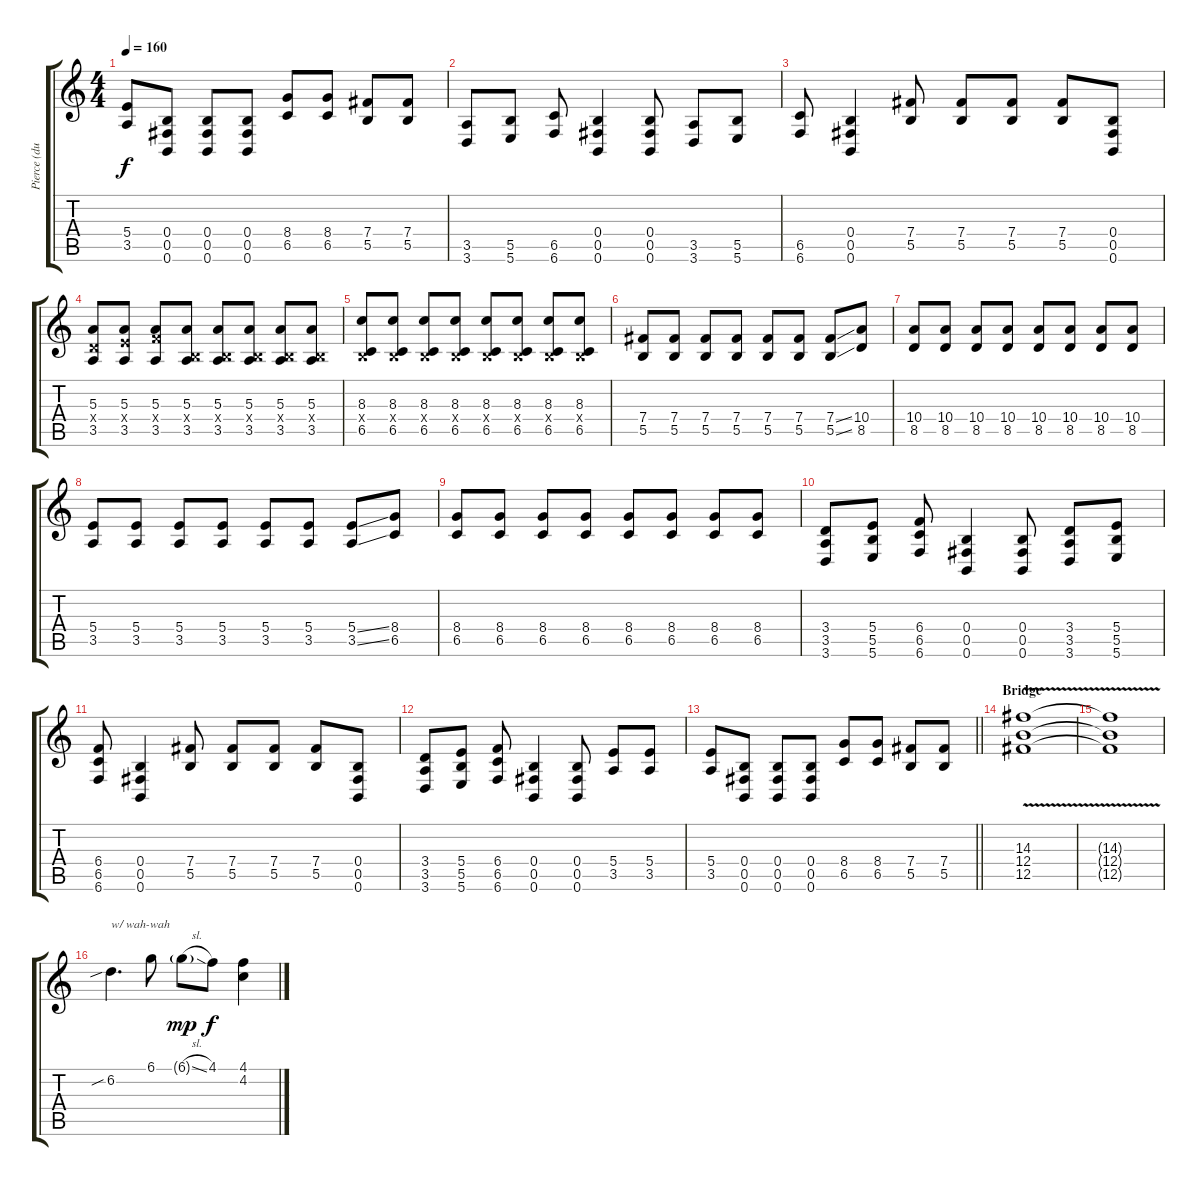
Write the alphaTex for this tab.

\track ("Pierce (dub)" "Pierce (du") {instrument distortionguitar}
\staff {score tabs}
\tuning (Db4 Ab3 E3 B2 Gb2 B1) {hide}
\ts (4 4)
\tempo 160
\clef g2
\ks c
(5.4 3.5).8{dy f} (0.4 0.5 0.6).8 (0.4 0.5 0.6).8 (0.4 0.5 0.6).8 (8.4 6.5).8 (8.4 6.5).8 (7.4 5.5).8 (7.4 5.5).8 |
(3.5 3.6).8 (5.5 5.6).8 (6.5 6.6).8 (0.4 0.5 0.6).4 (0.4 0.5 0.6).8 (3.5 3.6).8 (5.5 5.6).8 |
(6.5 6.6).8 (0.4 0.5 0.6).4 (7.4 5.5).8 (7.4 5.5).8 (7.4 5.5).8 (7.4 5.5).8 (0.4 0.5 0.6).8 |
(5.3 3.4{x} 3.5).8 (5.3 5.4{x} 3.5).8 (5.3 6.4{x} 3.5).8 (5.3 0.4{x} 3.5).8 (5.3 0.4{x} 3.5).8 (5.3 0.4{x} 3.5).8 (5.3 0.4{x} 3.5).8 (5.3 0.4{x} 3.5).8 |
(8.3 0.4{x} 6.5).8 (8.3 0.4{x} 6.5).8 (8.3 0.4{x} 6.5).8 (8.3 0.4{x} 6.5).8 (8.3 0.4{x} 6.5).8 (8.3 0.4{x} 6.5).8 (8.3 0.4{x} 6.5).8 (8.3 0.4{x} 6.5).8 |
(7.4 5.5).8 (7.4 5.5).8 (7.4 5.5).8 (7.4 5.5).8 (7.4 5.5).8 (7.4 5.5).8 (7.4{ss} 5.5{ss}).8 (10.4 8.5).8 |
(10.4 8.5).8 (10.4 8.5).8 (10.4 8.5).8 (10.4 8.5).8 (10.4 8.5).8 (10.4 8.5).8 (10.4 8.5).8 (10.4 8.5).8 |
(5.4 3.5).8 (5.4 3.5).8 (5.4 3.5).8 (5.4 3.5).8 (5.4 3.5).8 (5.4 3.5).8 (5.4{ss} 3.5{ss}).8 (8.4 6.5).8 |
(8.4 6.5).8 (8.4 6.5).8 (8.4 6.5).8 (8.4 6.5).8 (8.4 6.5).8 (8.4 6.5).8 (8.4 6.5).8 (8.4 6.5).8 |
(3.4 3.5 3.6).8 (5.4 5.5 5.6).8 (6.4 6.5 6.6).8 (0.4 0.5 0.6).4 (0.4 0.5 0.6).8 (3.4 3.5 3.6).8 (5.4 5.5 5.6).8 |
(6.4 6.5 6.6).8 (0.4 0.5 0.6).4 (7.4 5.5).8 (7.4 5.5).8 (7.4 5.5).8 (7.4 5.5).8 (0.4 0.5 0.6).8 |
(3.4 3.5 3.6).8 (5.4 5.5 5.6).8 (6.4 6.5 6.6).8 (0.4 0.5 0.6).4 (0.4 0.5 0.6).8 (5.4 3.5).8 (5.4 3.5).8 |
\barLineRight lightlight
(5.4 3.5).8 (0.4 0.5 0.6).8 (0.4 0.5 0.6).8 (0.4 0.5 0.6).8 (8.4 6.5).8 (8.4 6.5).8 (7.4 5.5).8 (7.4 5.5).8 |
\section ("" "Bridge")
(14.3{v} 12.4{v} 12.5{v}).1 |
(14.3{t} 12.4{t} 12.5{t}).1 |
6.2{sib}.4{d txt "w/ wah-wah"} 6.1.8 6.1{sl g}.8{dy mp} 4.1.8{dy f} (4.1 4.2).4
